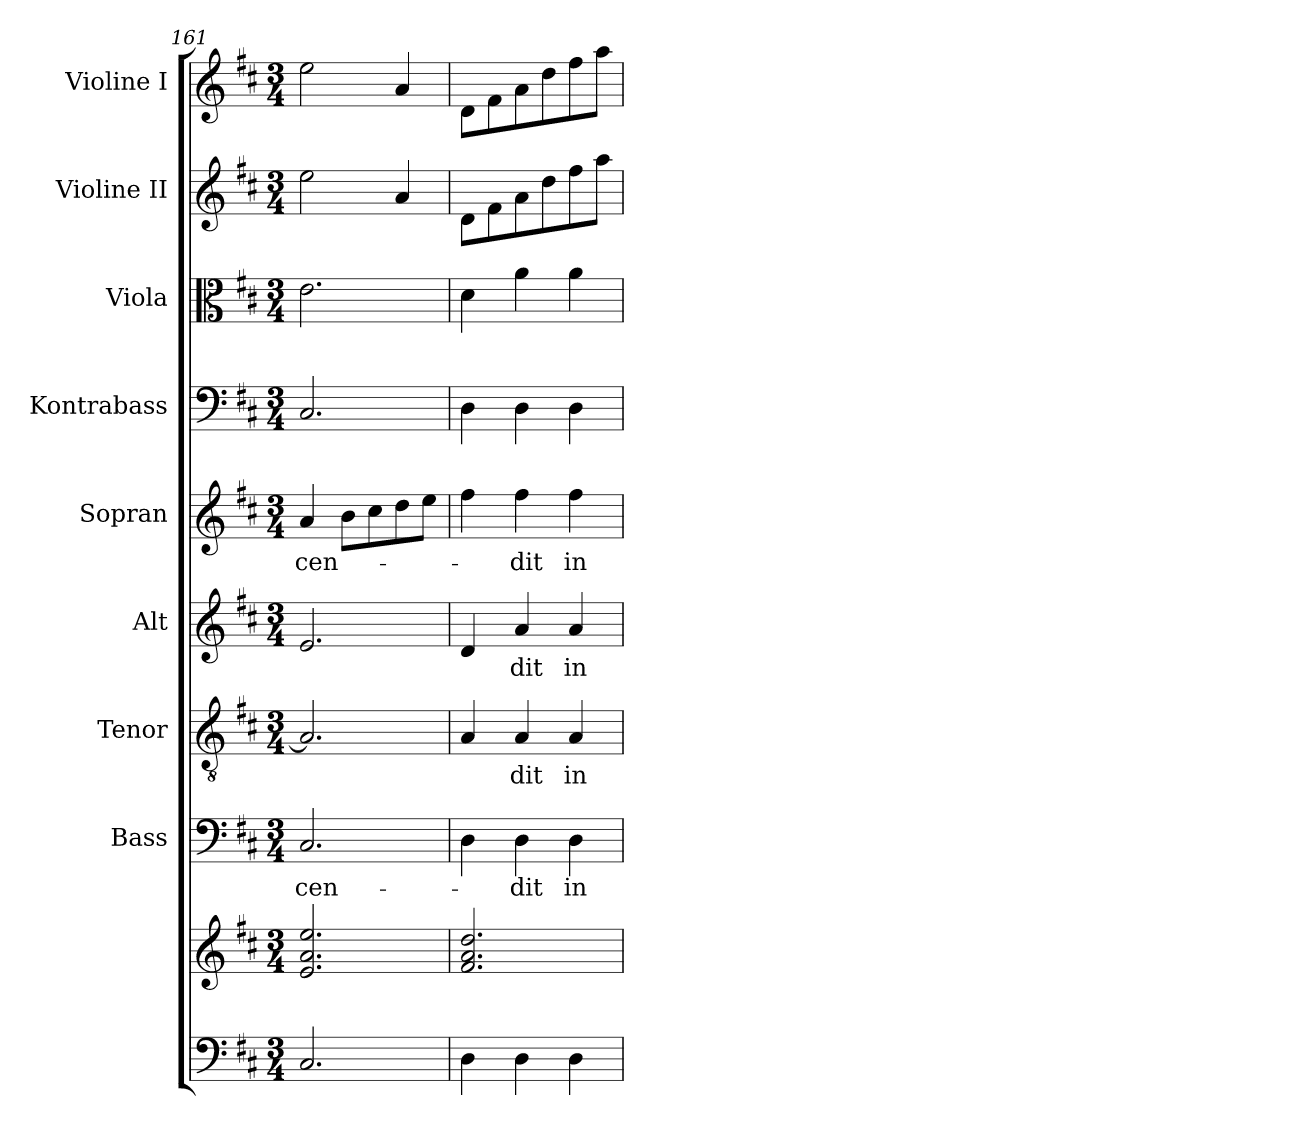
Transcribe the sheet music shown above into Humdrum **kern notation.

**kern	**kern	**kern	**text	**kern	**text	**kern	**text	**kern	**text	**kern	**kern	**kern	**kern
*part9	*part9	*part8	*part8	*part7	*part7	*part6	*part6	*part5	*part5	*part4	*part3	*part2	*part1
*staff10	*staff9	*staff8	*staff8	*staff7	*staff7	*staff6	*staff6	*staff5	*staff5	*staff4	*staff3	*staff2	*staff1
*	*	*I"Bass	*	*I"Tenor	*	*I"Alt	*	*I"Sopran	*	*I"Kontrabass	*I"Viola	*I"Violine II	*I"Violine I
*	*	*I'B.	*	*I'T.	*	*I'A.	*	*I'S.	*	*I'Kb.	*I'Vla.	*I'Vl. II	*I'Vl. I
*clefF4	*clefG2	*clefF4	*	*clefGv2	*	*clefG2	*	*clefG2	*	*clefF4	*clefC3	*clefG2	*clefG2
*	*	*	*	*	*	*	*	*	*	*ITrd7c12	*	*	*
*k[f#c#]	*k[f#c#]	*k[f#c#]	*	*k[f#c#]	*	*k[f#c#]	*	*k[f#c#]	*	*k[f#c#]	*k[f#c#]	*k[f#c#]	*k[f#c#]
*D:	*D:	*D:	*	*D:	*	*D:	*	*D:	*	*D:	*D:	*D:	*D:
*M3/4	*M3/4	*M3/4	*	*M3/4	*	*M3/4	*	*M3/4	*	*M3/4	*M3/4	*M3/4	*M3/4
=161	=161	=161	=161	=161	=161	=161	=161	=161	=161	=161	=161	=161	=161
!	!	!	!LO:LY:b	!	!	!	!	!	!LO:LY:b	!	!	!	!
2.C#/	2.e/ 2.a/ 2.ee/	2.C#/	-cen-	2.A/]	.	2.e/	.	4a/	-cen-	2.CC#/	2.e\	2ee\	2ee\
.	.	.	.	.	.	.	.	8b\L	.	.	.	.	.
.	.	.	.	.	.	.	.	8cc#\	.	.	.	.	.
.	.	.	.	.	.	.	.	8dd\	.	.	.	4a/	4a/
.	.	.	.	.	.	.	.	8ee\J	.	.	.	.	.
!!LO:PB:g=z
=162	=162	=162	=162	=162	=162	=162	=162	=162	=162	=162	=162	=162	=162
4D\	2.f#/ 2.a/ 2.dd/	4D\	.	4A/	.	4d/	.	4ff#\	.	4DD\	4d\	8d\L	8d\L
.	.	.	.	.	.	.	.	.	.	.	.	8f#\	8f#\
!	!	!	!LO:LY:b	!	!LO:LY:b	!	!LO:LY:b	!	!LO:LY:b	!	!	!	!
4D\	.	4D\	-dit	4A/	-dit	4a/	-dit	4ff#\	-dit	4DD\	4a\	8a\	8a\
.	.	.	.	.	.	.	.	.	.	.	.	8dd\	8dd\
!	!	!	!LO:LY:b	!	!LO:LY:b	!	!LO:LY:b	!	!LO:LY:b	!	!	!	!
4D\	.	4D\	in	4A/	in	4a/	in	4ff#\	in	4DD\	4a\	8ff#\	8ff#\
.	.	.	.	.	.	.	.	.	.	.	.	8aa\J	8aa\J
=	=	=	=	=	=	=	=	=	=	=	=	=	=
*-	*-	*-	*-	*-	*-	*-	*-	*-	*-	*-	*-	*-	*-
